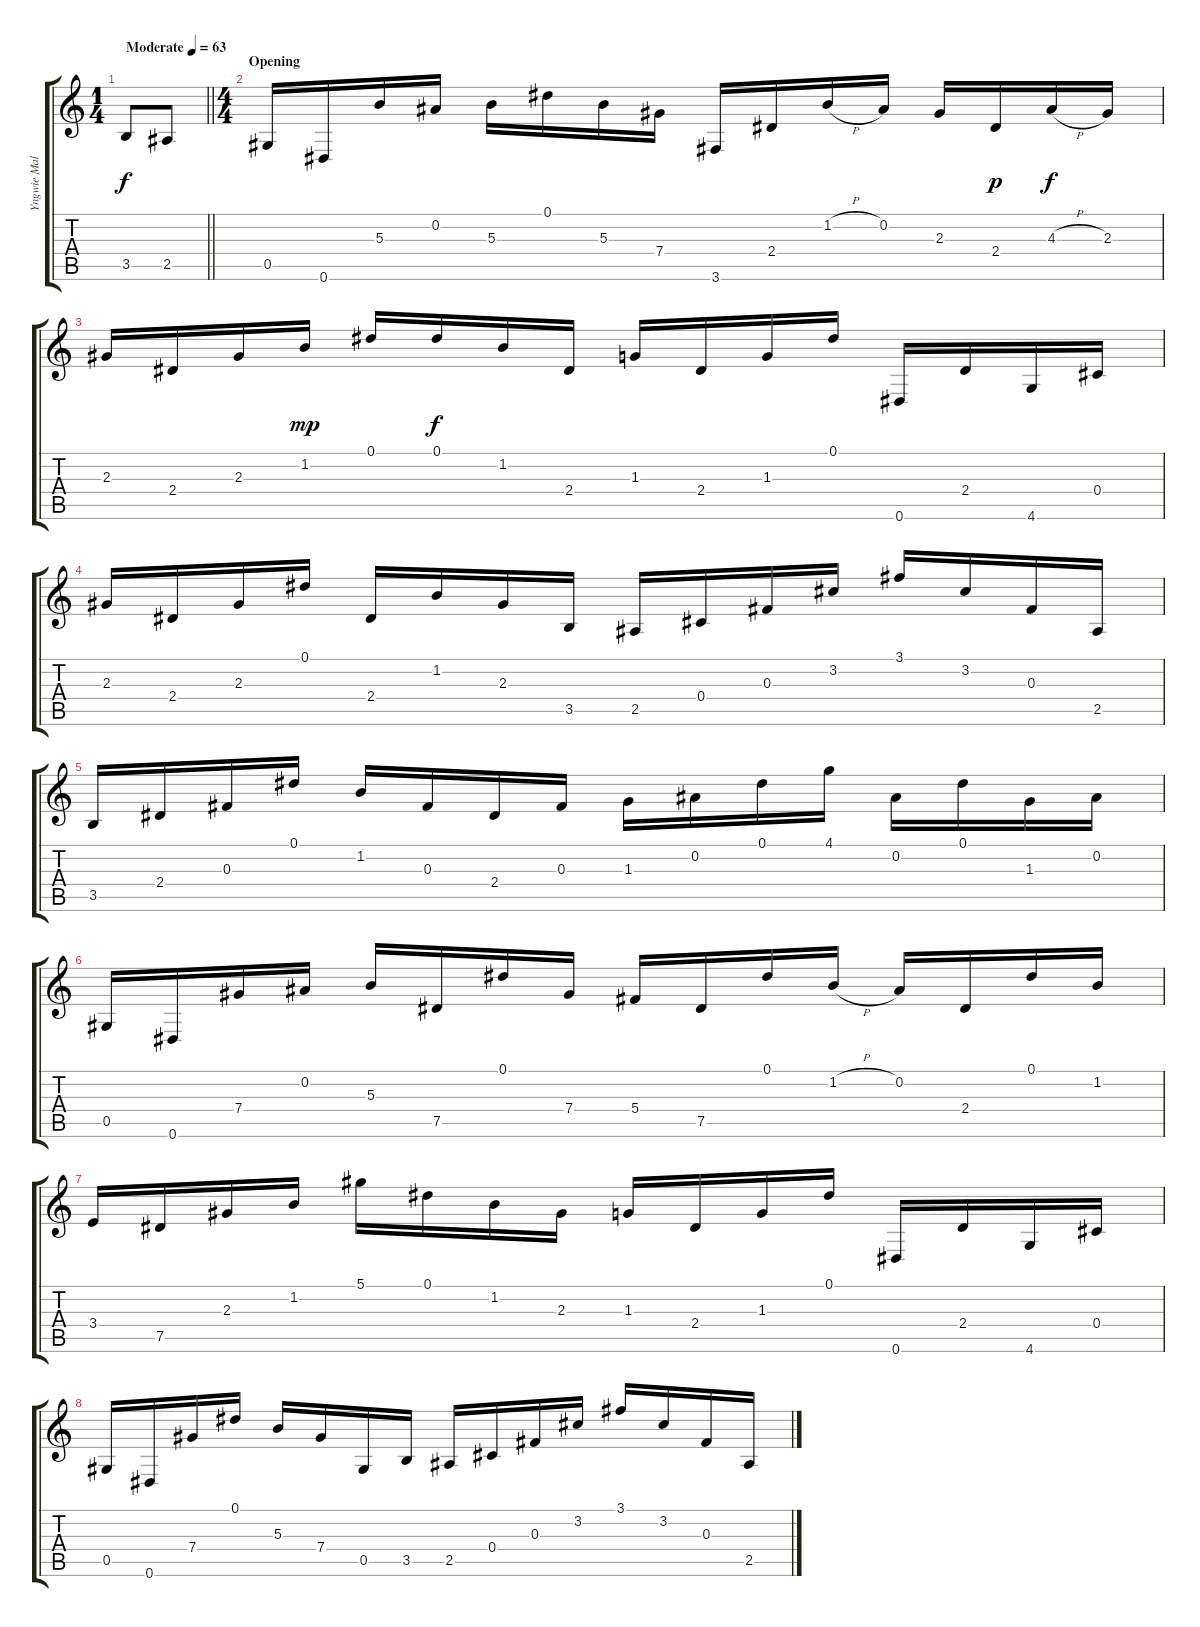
\track ("Yngwie Malmsteen" "Yngwie Mal") {instrument acousticguitarsteel}
\staff {score tabs}
\tuning (Eb4 Bb3 Gb3 Db3 Ab2 Eb2) {hide}
\ts (1 4)
\tempo (63 "Moderate")
\clef g2
\barLineRight lightlight
\ks c
3.5.8{dy f instrument acousticguitarsteel} 2.5.8 |
\ts (4 4)
\section ("" "Opening")
0.5.16 0.6.16 5.3.16 0.2.16 5.3.16 0.1.16 5.3.16 7.4.16 3.6.16 2.4.16 1.2{h}.16 0.2.16 2.3.16 2.4.16{dy p} 4.3{h}.16{dy f} 2.3.16 |
2.3.16 2.4.16 2.3.16 1.2.16{dy mp} 0.1.16 0.1.16{dy f} 1.2.16 2.4.16 1.3.16 2.4.16 1.3.16 0.1.16 0.6.16 2.4.16 4.6.16 0.4.16 |
2.3.16 2.4.16 2.3.16 0.1.16 2.4.16 1.2.16 2.3.16 3.5.16 2.5.16 0.4.16 0.3.16 3.2.16 3.1.16 3.2.16 0.3.16 2.5.16 |
3.5.16 2.4.16 0.3.16 0.1.16 1.2.16 0.3.16 2.4.16 0.3.16 1.3.16 0.2.16 0.1.16 4.1.16 0.2.16 0.1.16 1.3.16 0.2.16 |
0.5.16 0.6.16 7.4.16 0.2.16 5.3.16 7.5.16 0.1.16 7.4.16 5.4.16 7.5.16 0.1.16 1.2{h}.16 0.2.16 2.4.16 0.1.16 1.2.16 |
3.4.16 7.5.16 2.3.16 1.2.16 5.1.16 0.1.16 1.2.16 2.3.16 1.3.16 2.4.16 1.3.16 0.1.16 0.6.16 2.4.16 4.6.16 0.4.16 |
0.5.16 0.6.16 7.4.16 0.1.16 5.3.16 7.4.16 0.5.16 3.5.16 2.5.16 0.4.16 0.3.16 3.2.16 3.1.16 3.2.16 0.3.16 2.5.16
